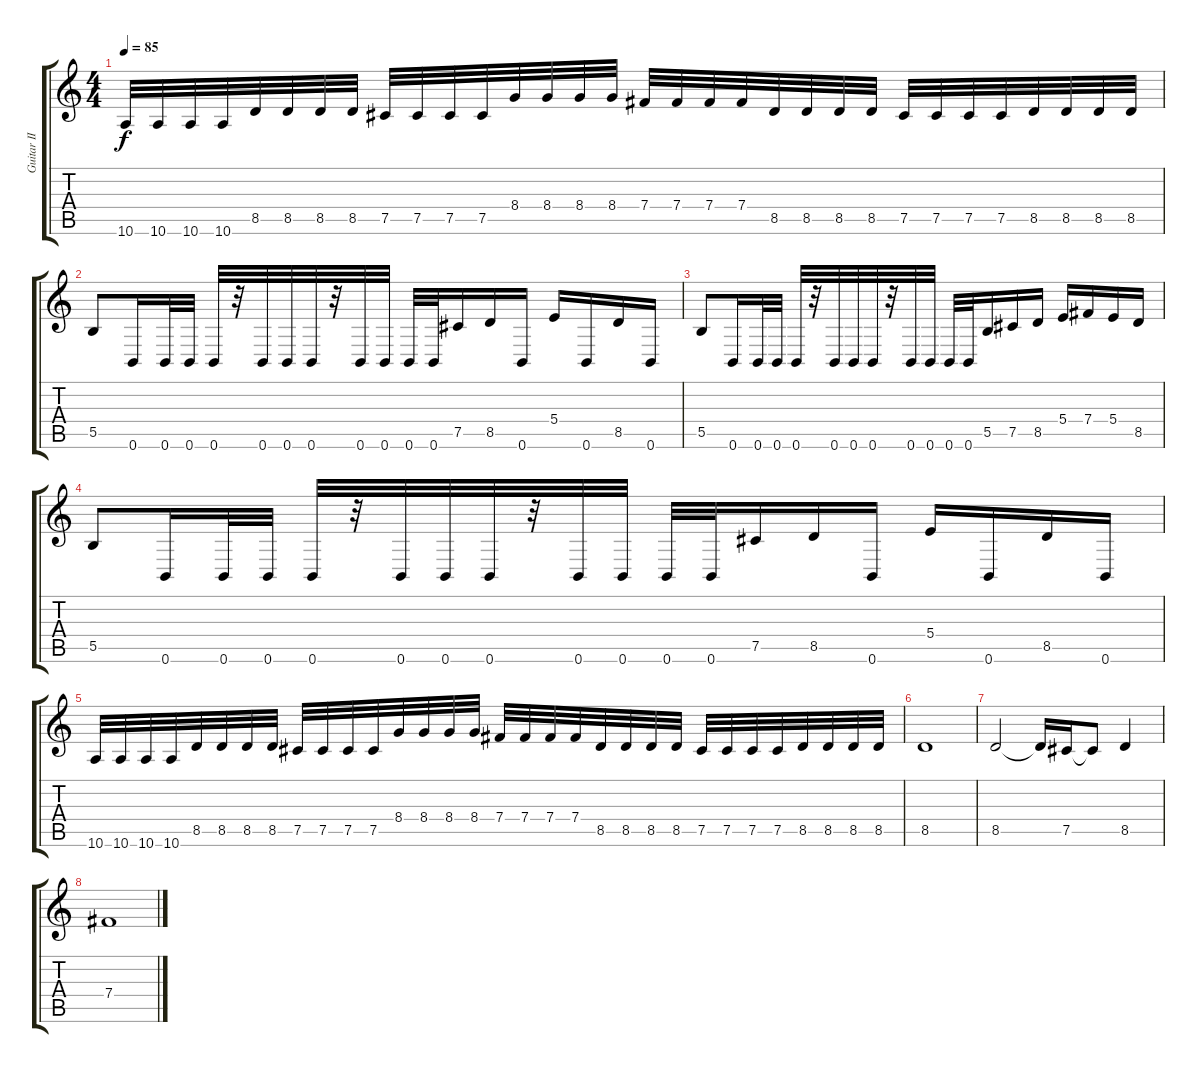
\track ("Guitar II" "Guitar II") {instrument distortionguitar}
\staff {score tabs}
\tuning (Db4 Ab3 E3 B2 Gb2 B1) {hide}
\ts (4 4)
\tempo 85
\clef g2
\ks c
10.6.32{dy f} 10.6.32 10.6.32 10.6.32 8.5.32 8.5.32 8.5.32 8.5.32 7.5.32 7.5.32 7.5.32 7.5.32 8.4.32 8.4.32 8.4.32 8.4.32 7.4.32 7.4.32 7.4.32 7.4.32 8.5.32 8.5.32 8.5.32 8.5.32 7.5.32 7.5.32 7.5.32 7.5.32 8.5.32 8.5.32 8.5.32 8.5.32 |
5.5.8 0.6.16 0.6.32 0.6.32 0.6.32 r.32 0.6.32 0.6.32 0.6.32 r.32 0.6.32 0.6.32 0.6.32 0.6.32 7.5.16 8.5.16 0.6.16 5.4.16 0.6.16 8.5.16 0.6.16 |
5.5.8 0.6.16 0.6.32 0.6.32 0.6.32 r.32 0.6.32 0.6.32 0.6.32 r.32 0.6.32 0.6.32 0.6.32 0.6.32 5.5.16 7.5.16 8.5.16 5.4.16 7.4.16 5.4.16 8.5.16 |
5.5.8 0.6.16 0.6.32 0.6.32 0.6.32 r.32 0.6.32 0.6.32 0.6.32 r.32 0.6.32 0.6.32 0.6.32 0.6.32 7.5.16 8.5.16 0.6.16 5.4.16 0.6.16 8.5.16 0.6.16 |
10.6.32 10.6.32 10.6.32 10.6.32 8.5.32 8.5.32 8.5.32 8.5.32 7.5.32 7.5.32 7.5.32 7.5.32 8.4.32 8.4.32 8.4.32 8.4.32 7.4.32 7.4.32 7.4.32 7.4.32 8.5.32 8.5.32 8.5.32 8.5.32 7.5.32 7.5.32 7.5.32 7.5.32 8.5.32 8.5.32 8.5.32 8.5.32 |
8.5.1{volume 15} |
8.5.2 8.5{t}.16 7.5.16 7.5{t}.8 8.5.4 |
7.4.1
